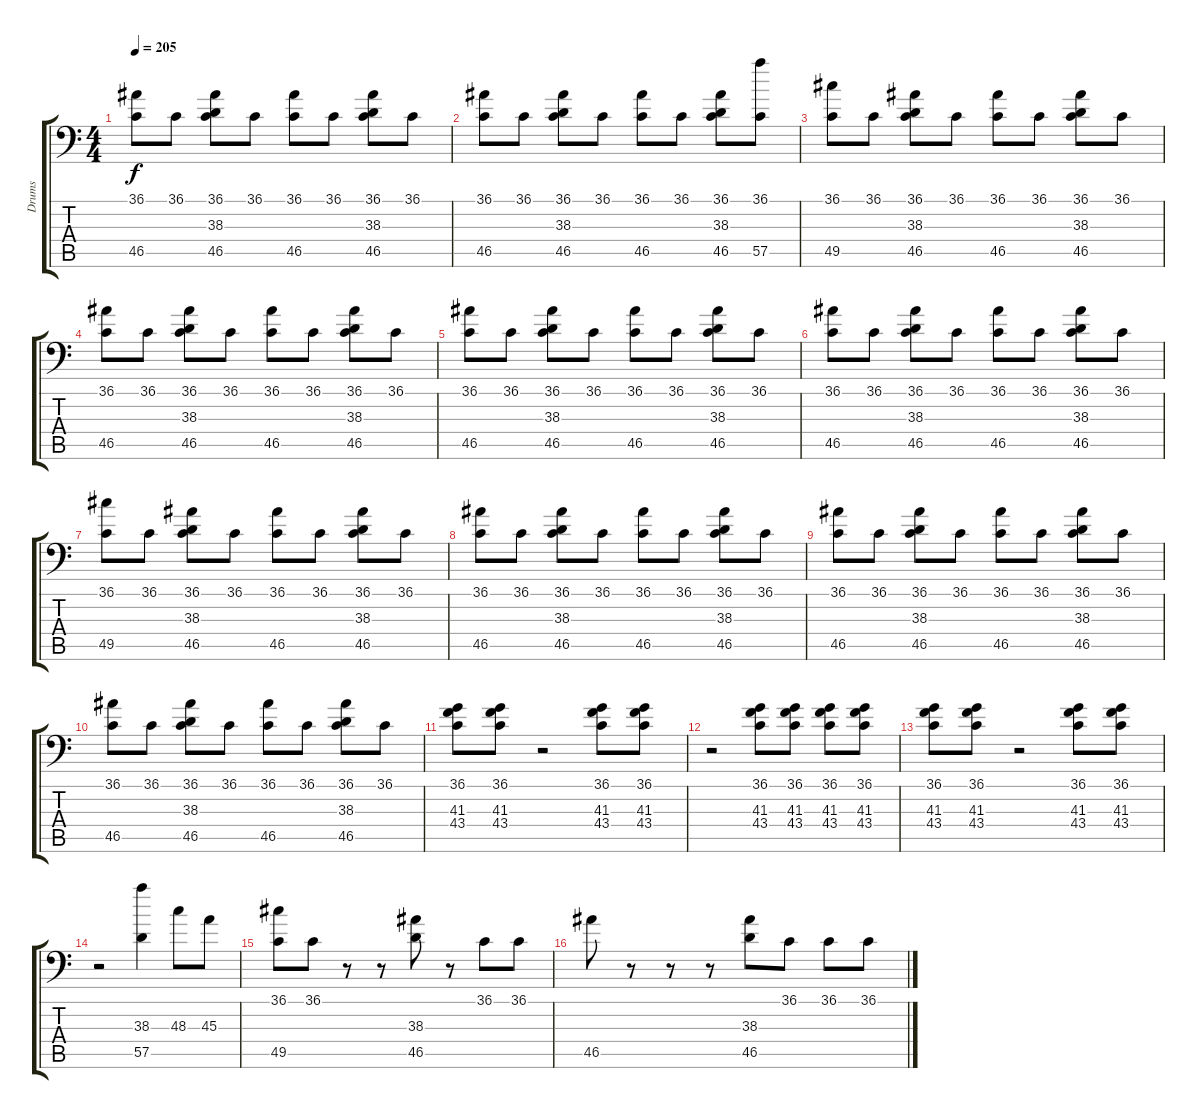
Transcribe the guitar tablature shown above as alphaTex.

\track ("Drums" "Drums") {instrument acousticgrandpiano}
\staff {score tabs}
\tuning (C-1 C-1 C-1 C-1 C-1 C-1) {hide}
\ts (4 4)
\tempo 205
\clef f4
\ks c
(36.1 46.5).8{dy f} 36.1.8 (36.1 38.3 46.5).8 36.1.8 (36.1 46.5).8 36.1.8 (36.1 38.3 46.5).8 36.1.8 |
(36.1 46.5).8 36.1.8 (36.1 38.3 46.5).8 36.1.8 (36.1 46.5).8 36.1.8 (36.1 38.3 46.5).8 (36.1 57.5).8 |
(36.1 49.5).8 36.1.8 (36.1 38.3 46.5).8 36.1.8 (36.1 46.5).8 36.1.8 (36.1 38.3 46.5).8 36.1.8 |
(36.1 46.5).8 36.1.8 (36.1 38.3 46.5).8 36.1.8 (36.1 46.5).8 36.1.8 (36.1 38.3 46.5).8 36.1.8 |
(36.1 46.5).8 36.1.8 (36.1 38.3 46.5).8 36.1.8 (36.1 46.5).8 36.1.8 (36.1 38.3 46.5).8 36.1.8 |
(36.1 46.5).8 36.1.8 (36.1 38.3 46.5).8 36.1.8 (36.1 46.5).8 36.1.8 (36.1 38.3 46.5).8 36.1.8 |
(36.1 49.5).8 36.1.8 (36.1 38.3 46.5).8 36.1.8 (36.1 46.5).8 36.1.8 (36.1 38.3 46.5).8 36.1.8 |
(36.1 46.5).8 36.1.8 (36.1 38.3 46.5).8 36.1.8 (36.1 46.5).8 36.1.8 (36.1 38.3 46.5).8 36.1.8 |
(36.1 46.5).8 36.1.8 (36.1 38.3 46.5).8 36.1.8 (36.1 46.5).8 36.1.8 (36.1 38.3 46.5).8 36.1.8 |
(36.1 46.5).8 36.1.8 (36.1 38.3 46.5).8 36.1.8 (36.1 46.5).8 36.1.8 (36.1 38.3 46.5).8 36.1.8 |
(36.1 41.3 43.4).8 (36.1 41.3 43.4).8 r.2 (36.1 41.3 43.4).8 (36.1 41.3 43.4).8 |
r.2 (36.1 41.3 43.4).8 (36.1 41.3 43.4).8 (36.1 41.3 43.4).8 (36.1 41.3 43.4).8 |
(36.1 41.3 43.4).8 (36.1 41.3 43.4).8 r.2 (36.1 41.3 43.4).8 (36.1 41.3 43.4).8 |
r.2 (38.3 57.5).4 48.3.8 45.3.8 |
(36.1 49.5).8 36.1.8 r.8 r.8 (38.3 46.5).8 r.8 36.1.8 36.1.8 |
46.5.8 r.8 r.8 r.8 (38.3 46.5).8 36.1.8 36.1.8 36.1.8
